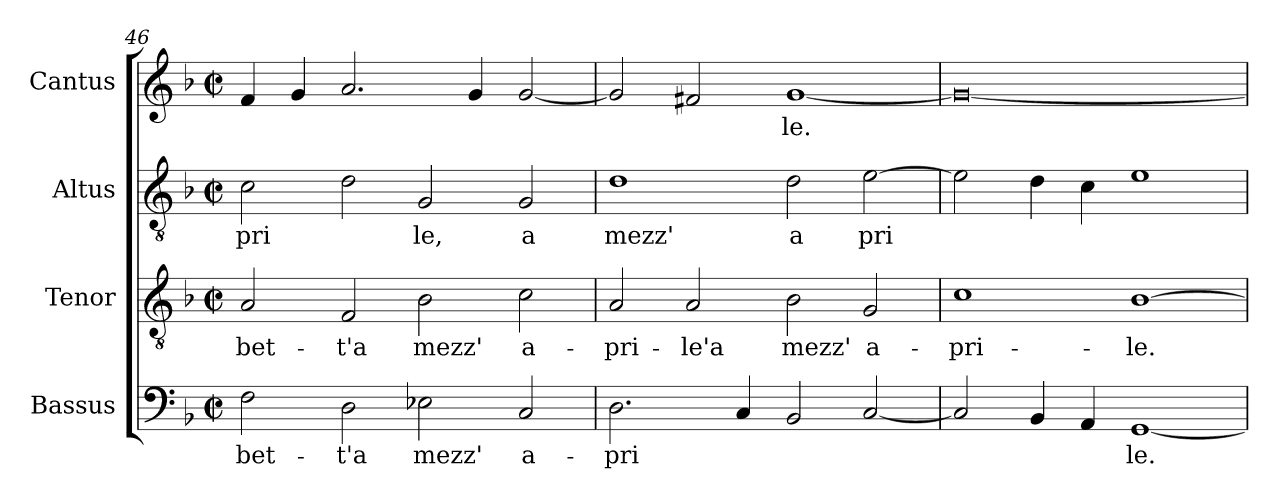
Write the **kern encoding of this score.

**kern	**text	**kern	**text	**kern	**text	**kern	**text
*part4	*part4	*part3	*part3	*part2	*part2	*part1	*part1
*staff4	*staff4	*staff3	*staff3	*staff2	*staff2	*staff1	*staff1
*I"Bassus	*	*I"Tenor	*	*I"Altus	*	*I"Cantus	*
*clefF4	*	*clefGv2	*	*clefGv2	*	*clefG2	*
*k[b-]	*	*k[b-]	*	*k[b-]	*	*k[b-]	*
*F:	*	*F:	*	*F:	*	*F:	*
*M2/2	*	*M2/2	*	*M2/2	*	*M2/2	*
*met(c|)	*	*met(c|)	*	*met(c|)	*	*met(c|)	*
=46	=46	=46	=46	=46	=46	=46	=46
!	!LO:LY:b:cj	!	!LO:LY:b:cj	!	!LO:LY:b:cj	!	!LO:LY:b:cj
2F\	-bet-	2A/	-bet-	2c\	pri	4f/	.
!	!	!	!	!	!	!	!LO:LY:b:cj
.	.	.	.	.	.	4g/	.
!	!LO:LY:b:cj	!	!LO:LY:b:cj	!	!LO:LY:b:cj	!	!LO:LY:b:cj
2D\	-t'a	2F/	-t'a	2d\	.	2.a/	.
!	!LO:LY:b:cj	!	!LO:LY:b:cj	!	!LO:LY:b:cj	!	!
2E-X\	mezz'	2B-\	mezz'	2G/	le,	.	.
!	!	!	!	!	!	!	!LO:LY:b:cj
.	.	.	.	.	.	4g/	.
!	!LO:LY:b:cj	!	!LO:LY:b:cj	!	!LO:LY:b:cj	!	!LO:LY:b:cj
2C/	a-	2c\	a-	2G/	a	[<2g/	.
=47	=47	=47	=47	=47	=47	=47	=47
!	!LO:LY:b:cj	!	!LO:LY:b:cj	!	!LO:LY:b:cj	!	!LO:LY:b:cj
2.D\	-pri-	2A/	-pri-	1d	mezz'	2g/]	.
!	!	!	!LO:LY:b:cj	!	!	!	!LO:LY:b:cj
.	.	2A/	-le'a	.	.	2f#/	.
!	!LO:LY:b:cj	!	!	!	!	!	!
4C/	--	.	.	.	.	.	.
!	!LO:LY:b:cj	!	!LO:LY:b:cj	!	!LO:LY:b:cj	!	!LO:LY:b:cj
2BB-/	--	2B-\	mezz'	2d\	a	[<1g	le.
!	!LO:LY:b:cj	!	!LO:LY:b:cj	!	!LO:LY:b:cj	!	!
[<2C/	--	2G/	a-	[>2e\	pri	.	.
=48	=48	=48	=48	=48	=48	=48	=48
!	!LO:LY:b:cj	!	!LO:LY:b:cj	!	!LO:LY:b:cj	!	!LO:LY:b:cj
2C/]	--	1c	-pri-	2e\]	.	0g_<	.
!	!LO:LY:b:cj	!	!	!	!LO:LY:b:cj	!	!
4BB-/	--	.	.	4d\	.	.	.
!	!LO:LY:b:cj	!	!	!	!LO:LY:b:cj	!	!
4AA/	--	.	.	4c\	.	.	.
!	!LO:LY:b:cj	!	!LO:LY:b:cj	!	!LO:LY:b:cj	!	!
[<1GG	-le.	[>1B-	-le.	1e	.	.	.
=	=	=	=	=	=	=	=
*-	*-	*-	*-	*-	*-	*-	*-
